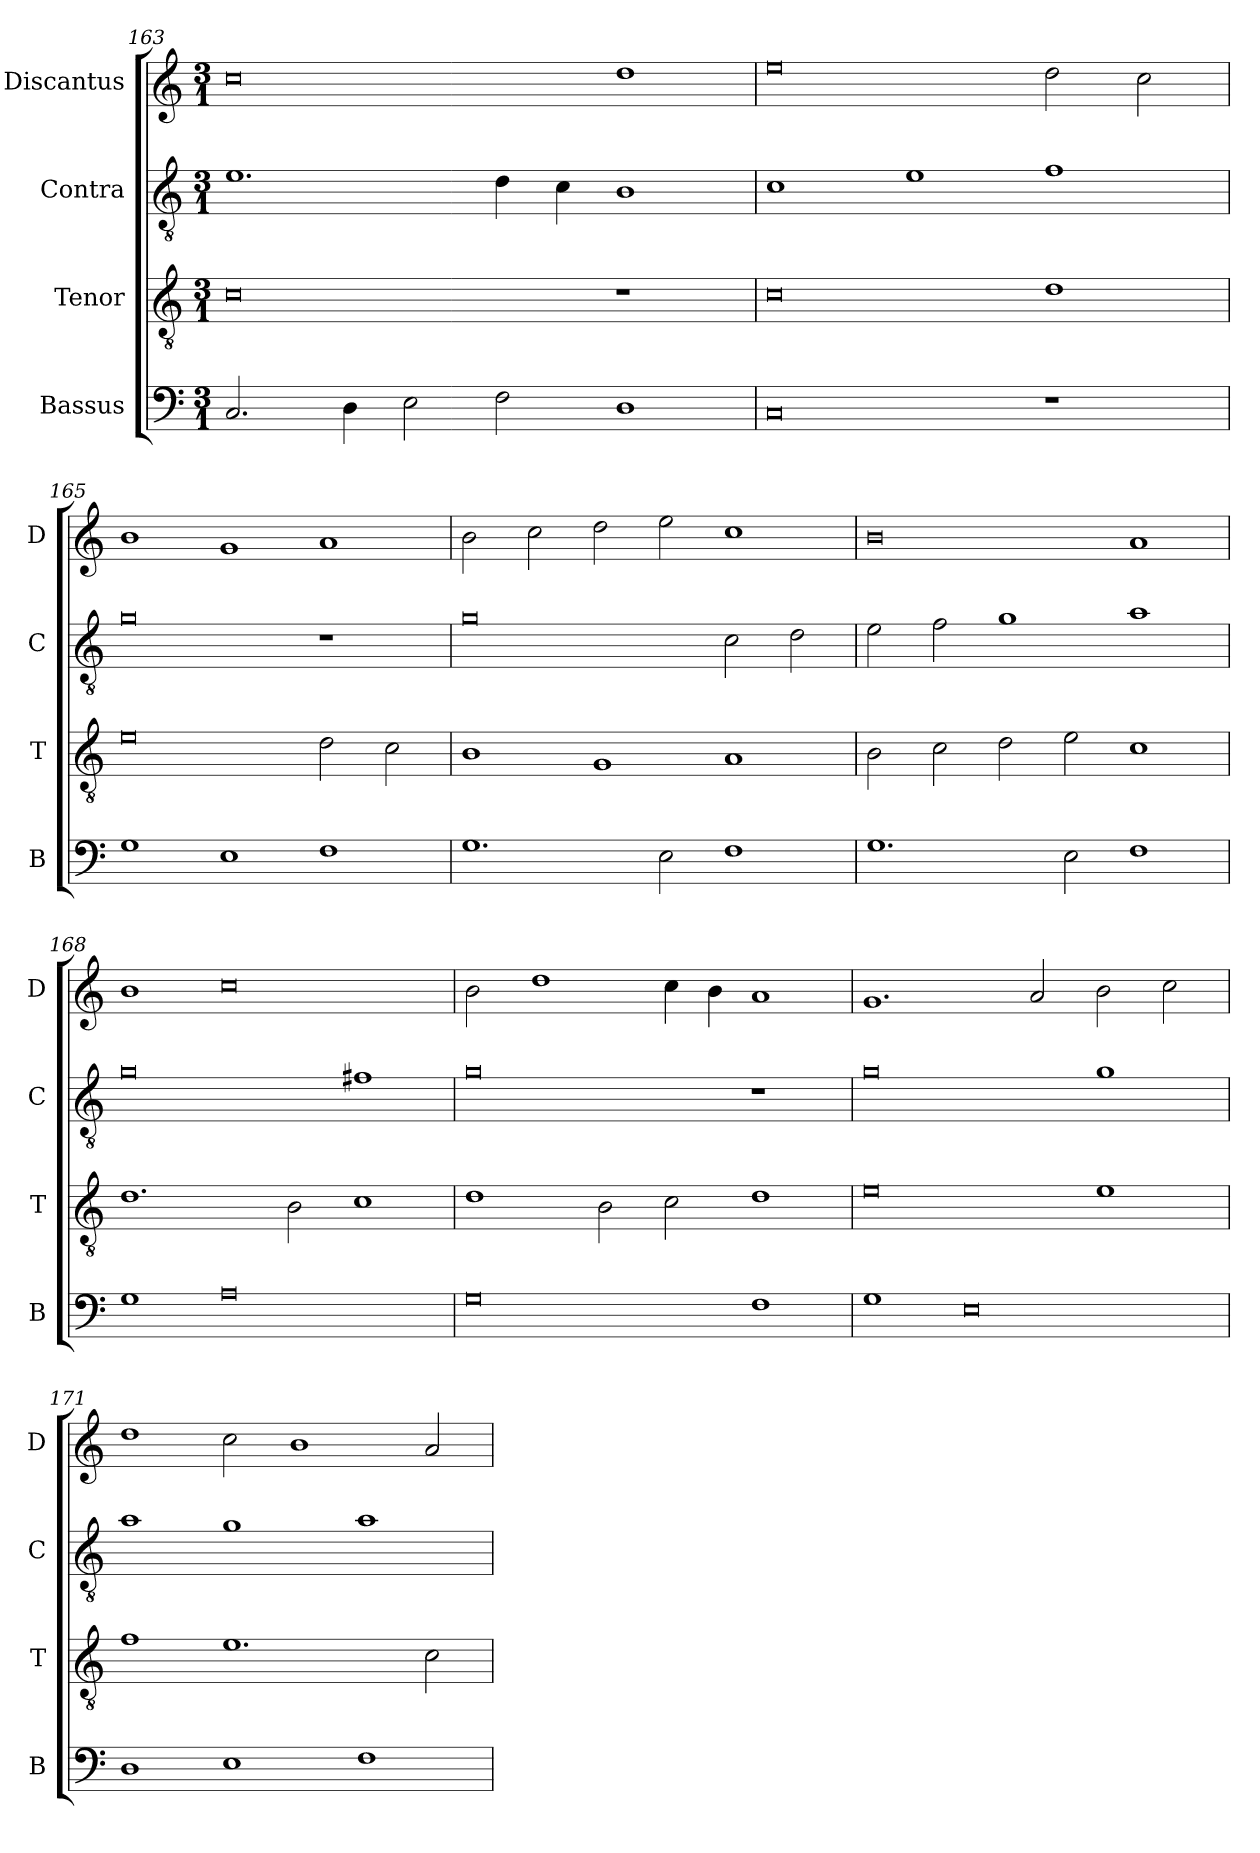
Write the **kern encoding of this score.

**kern	**kern	**kern	**kern
*part4	*part3	*part2	*part1
*staff4	*staff3	*staff2	*staff1
*I"Bassus	*I"Tenor	*I"Contra	*I"Discantus
*I'B	*I'T	*I'C	*I'D
*clefF4	*clefGv2	*clefGv2	*clefG2
*k[]	*k[]	*k[]	*k[]
*M3/1	*M3/1	*M3/1	*M3/1
=163	=163	=163	=163
2.C/	0c	1.e	0cc
4D\	.	.	.
2E\	.	.	.
2F\	.	4d\	.
.	.	4c\	.
1D	1r	1B	1dd
=164	=164	=164	=164
0C	0c	1c	0ee
.	.	1e	.
1r	1d	1f	2dd\
.	.	.	2cc\
=165	=165	=165	=165
1G	0e	0g	1b
1E	.	.	1g
1F	2d\	1r	1a
.	2c\	.	.
=166	=166	=166	=166
1.G	1B	0g	2b\
.	.	.	2cc\
.	1G	.	2dd\
2E\	.	.	2ee\
1F	1A	2c\	1cc
.	.	2d\	.
=167	=167	=167	=167
1.G	2B\	2e\	0b
.	2c\	2f\	.
.	2d\	1g	.
2E\	2e\	.	.
1F	1c	1a	1a
=168	=168	=168	=168
1G	1.d	0g	1b
0A	.	.	0cc
.	2B\	.	.
.	1c	1f#X	.
=169	=169	=169	=169
0G	1d	0g	2b\
.	.	.	1dd
.	2B\	.	.
.	2c\	.	4cc\
.	.	.	4b\
1F	1d	1r	1a
=170	=170	=170	=170
1G	0e	0g	1.g
0E	.	.	.
.	.	.	2a/
.	1e	1g	2b\
.	.	.	2cc\
=171	=171	=171	=171
1D	1f	1a	1dd
1E	1.e	1g	2cc\
.	.	.	1b
1F	.	1a	.
.	2c\	.	2a/
=	=	=	=
*-	*-	*-	*-
